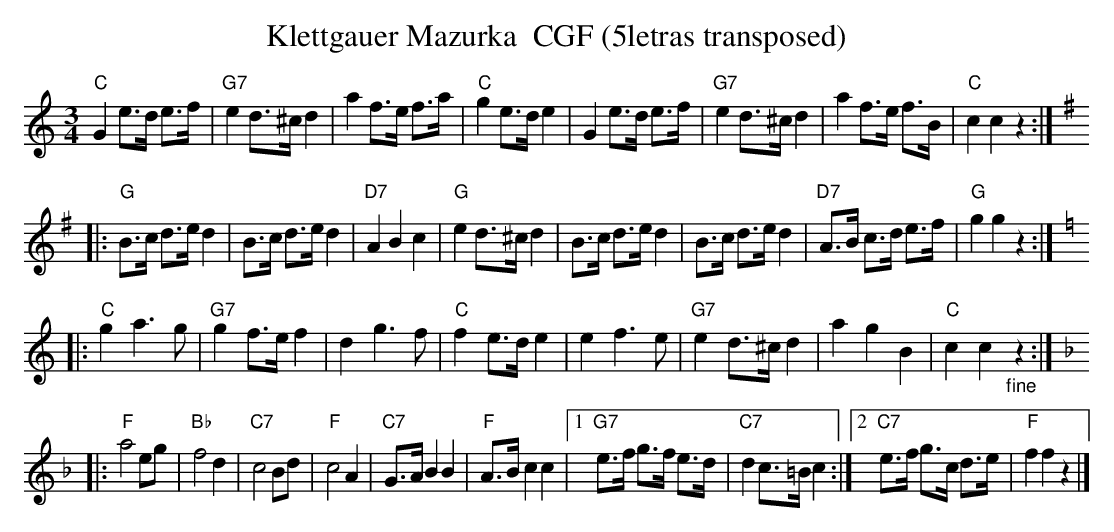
X:1
T: Klettgauer Mazurka  CGF (5letras transposed)
M:3/4
L:1/8
K:C transpose=3 %%MIDI gchordon
"C"G2 e>d e>f | "G7"e2 d>^c d2 | a2 f>e f>a | "C"g2 e>de2 | G2 e>d e>f | "G7"e2 d>^c d2 | a2 f>e f>B | "C"c2c2z2 :| [K:G]
|: "G"B>c d>ed2 | B>c d>ed2 | "D7"A2B2c2 | "G"e2d>^cd2 | B>c d>ed2 | B>c d>ed2 | "D7"A>B c>d e>f | "G"g2g2z2 :| [K:C]
|: "C"g2a3g | "G7"g2f>ef2 | d2g3f | "C"f2e>de2 | e2f3e | "G7"e2 d>^cd2 | a2g2B2 | "C"c2c2"_fine"z2 :| [K:F]
|: "F"a4eg | "Bb"f4d2 | "C7"c4Bd | "F"c4A2 | "C7"G>AB2B2 | "F"A>B c2c2 |1 "G7"e>f g>f e>d | "C7"d2c>=Bc2 :|2 "C7"e>f g>c d>e | "F"f2f2z2 |]
